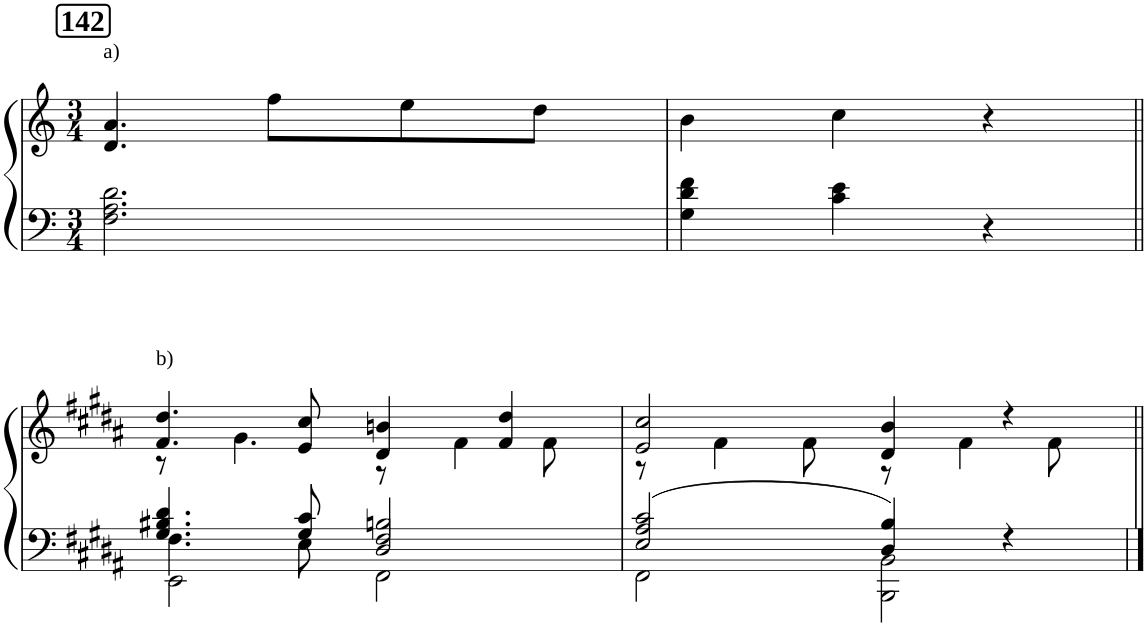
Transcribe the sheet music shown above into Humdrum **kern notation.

**kern	**kern
*part1	*part1
*staff2	*staff1
*I"Piano	*
*I'Pno	*
*clefF4	*clefG2
*k[]	*k[]
*M3/4	*M3/4
!!LO:REH:place=s1:a:B:cj:fs=14:t=142
=1	=1
!	!LO:TX:a:t=a)
2.F\ 2.A\ 2.d\	4.d/ 4.a/
.	8ff\L
.	8ee\
.	8dd\J
=2	=2
4G\ 4d\ 4f\	4b\
4c\ 4e\	4cc\
4r	4r
!!LO:LB:g=z
=3||	=3||
*k[f#c#g#d#a#]	*k[f#c#g#d#a#]
*M4/4	*M4/4
*^	*^
*	*^	*	*
!	!	!	!LO:TX:a:t=b)	!
4.G#/ 4.B#X/ 4.d#/	4.F#\	2EE\	4.f#/ 4.dd#/	8r
.	.	.	.	4.g#\
8G#/ 8c#/	8E\	.	8e/ 8cc#/	.
2F#/ 2Bn/	2D#/	2FF#\	4d#/ 4bn/	8r
.	.	.	.	4f#\
.	.	.	4f#/ 4dd#/	.
.	.	.	.	8f#\
=4	=4	=4	=4	=4
2A#/ 2c#/	2E/	2FF#\	2e/ 2cc#/	8r
.	.	.	.	4f#\
.	.	.	.	8f#\
4B/	4D#/	2BBB\ 2BB\	4d#/ 4b/	8r
.	.	.	.	4f#\
4r	4ryy	.	4r	.
.	.	.	.	8f#\
*v	*v	*v	*	*
*	*v	*v
=||	=||
*-	*-
